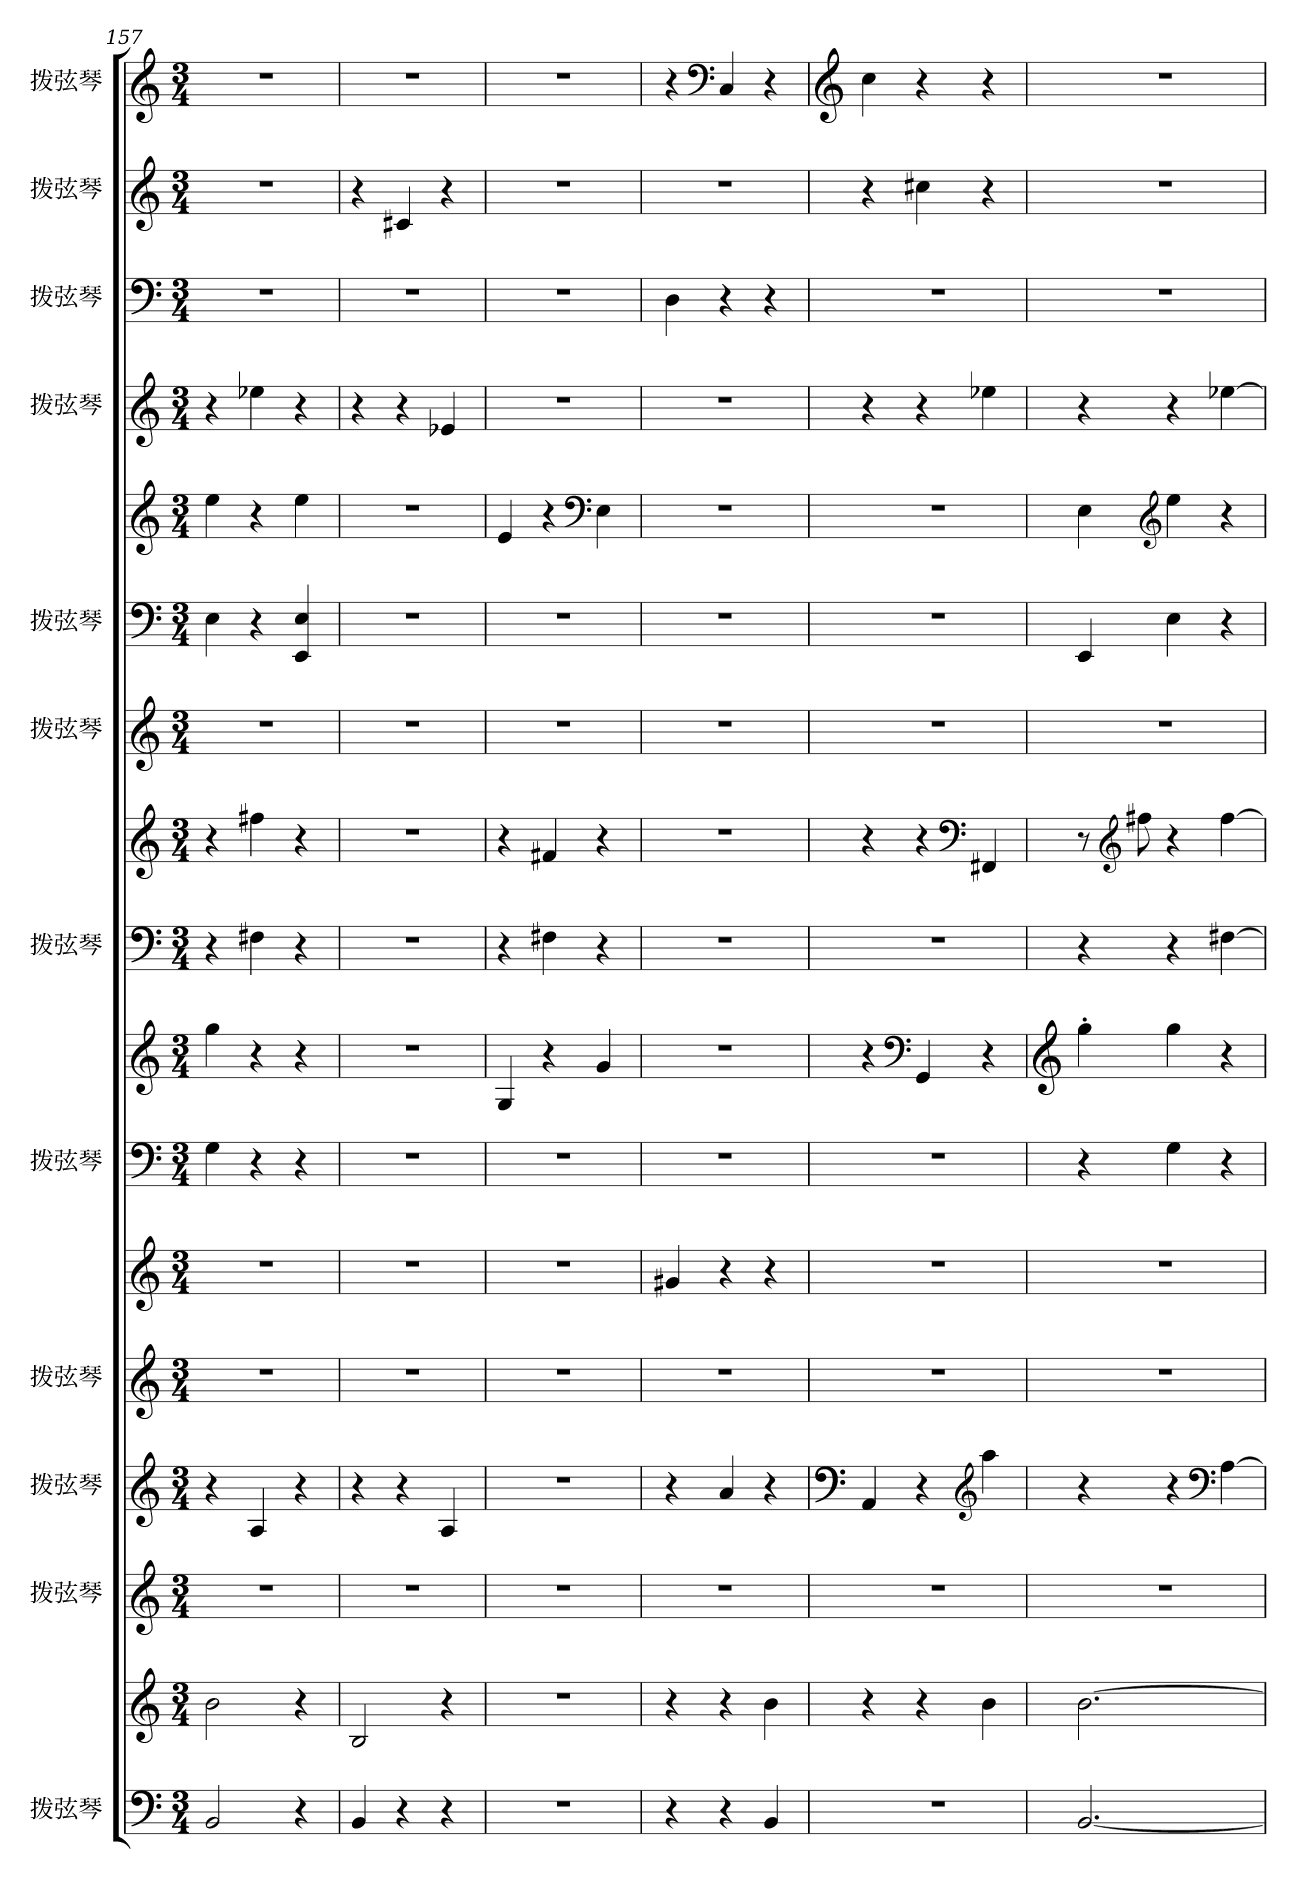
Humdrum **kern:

**kern	**kern	**kern	**kern	**kern	**kern	**kern	**kern	**kern	**kern	**kern	**kern	**kern	**kern	**kern	**kern	**kern
*part12	*part12	*part11	*part10	*part9	*part9	*part8	*part8	*part7	*part7	*part6	*part5	*part5	*part4	*part3	*part2	*part1
*staff17	*staff16	*staff15	*staff14	*staff13	*staff12	*staff11	*staff10	*staff9	*staff8	*staff7	*staff6	*staff5	*staff4	*staff3	*staff2	*staff1
*I"拨弦琴	*	*I"拨弦琴	*I"拨弦琴	*I"拨弦琴	*	*I"拨弦琴	*	*I"拨弦琴	*	*I"拨弦琴	*I"拨弦琴	*	*I"拨弦琴	*I"拨弦琴	*I"拨弦琴	*I"拨弦琴
*clefF4	*clefG2	*clefG2	*clefG2	*clefG2	*clefG2	*clefF4	*clefG2	*clefF4	*clefG2	*clefG2	*clefF4	*clefG2	*clefG2	*clefF4	*clefG2	*clefG2
*k[]	*k[]	*k[]	*k[]	*k[]	*k[]	*k[]	*k[]	*k[]	*k[]	*k[]	*k[]	*k[]	*k[]	*k[]	*k[]	*k[]
*M3/4	*M3/4	*M3/4	*M3/4	*M3/4	*M3/4	*M3/4	*M3/4	*M3/4	*M3/4	*M3/4	*M3/4	*M3/4	*M3/4	*M3/4	*M3/4	*M3/4
=157	=157	=157	=157	=157	=157	=157	=157	=157	=157	=157	=157	=157	=157	=157	=157	=157
2BB/	2b\	2.r	4r	2.r	2.r	4G\	4gg\	4r	4r	2.r	4E\	4ee\	4r	2.r	2.r	2.r
.	.	.	4A/	.	.	4r	4r	4F#X\	4ff#X\	.	4r	4r	4ee-X\	.	.	.
4r	4r	.	4r	.	.	4r	4r	4r	4r	.	4EE/ 4E/	4ee\	4r	.	.	.
!!LO:PB:g=z
=158	=158	=158	=158	=158	=158	=158	=158	=158	=158	=158	=158	=158	=158	=158	=158	=158
4BB/	2B/	2.r	4r	2.r	2.r	2.r	2.r	2.r	2.r	2.r	2.r	2.r	4r	2.r	4r	2.r
4r	.	.	4r	.	.	.	.	.	.	.	.	.	4r	.	4c#X/	.
4r	4r	.	4A/	.	.	.	.	.	.	.	.	.	4e-X/	.	4r	.
=159	=159	=159	=159	=159	=159	=159	=159	=159	=159	=159	=159	=159	=159	=159	=159	=159
2.r	2.r	2.r	2.r	2.r	2.r	2.r	4G/	4r	4r	2.r	2.r	4e/	2.r	2.r	2.r	2.r
.	.	.	.	.	.	.	4r	4F#X\	4f#X/	.	.	4r	.	.	.	.
*	*	*	*	*	*	*	*	*	*	*	*	*clefF4	*	*	*	*
.	.	.	.	.	.	.	4g/	4r	4r	.	.	4E\	.	.	.	.
=160	=160	=160	=160	=160	=160	=160	=160	=160	=160	=160	=160	=160	=160	=160	=160	=160
4r	4r	2.r	4r	2.r	4g#X/	2.r	2.r	2.r	2.r	2.r	2.r	2.r	2.r	4D\	2.r	4r
*	*	*	*	*	*	*	*	*	*	*	*	*	*	*	*	*clefF4
4r	4r	.	4a/	.	4r	.	.	.	.	.	.	.	.	4r	.	4C/
4BB/	4b\	.	4r	.	4r	.	.	.	.	.	.	.	.	4r	.	4r
=161	=161	=161	=161	=161	=161	=161	=161	=161	=161	=161	=161	=161	=161	=161	=161	=161
*	*	*	*clefF4	*	*	*	*	*	*	*	*	*	*	*	*	*clefG2
2.r	4r	2.r	4AA/	2.r	2.r	2.r	4r	2.r	4r	2.r	2.r	2.r	4r	2.r	4r	4cc\
*	*	*	*	*	*	*	*clefF4	*	*	*	*	*	*	*	*	*
.	4r	.	4r	.	.	.	4GG/	.	4r	.	.	.	4r	.	4cc#X\	4r
*	*	*	*clefG2	*	*	*	*	*	*clefF4	*	*	*	*	*	*	*
.	4b\	.	4aa\	.	.	.	4r	.	4FF#X/	.	.	.	4ee-X\	.	4r	4r
=162	=162	=162	=162	=162	=162	=162	=162	=162	=162	=162	=162	=162	=162	=162	=162	=162
*	*	*	*	*	*	*	*clefG2	*	*	*	*	*	*	*	*	*
[2.BB/	[2.b\	2.r	4r	2.r	2.r	4r	4gg'\	4r	8r	2.r	4EE/	4E\	4r	2.r	2.r	2.r
*	*	*	*	*	*	*	*	*	*clefG2	*	*	*	*	*	*	*
.	.	.	.	.	.	.	.	.	8ff#X\	.	.	.	.	.	.	.
*	*	*	*	*	*	*	*	*	*	*	*	*clefG2	*	*	*	*
.	.	.	4r	.	.	4G\	4gg\	4r	4r	.	4E\	4ee\	4r	.	.	.
*	*	*	*clefF4	*	*	*	*	*	*	*	*	*	*	*	*	*
.	.	.	[4A\	.	.	4r	4r	[4F#X\	[4ff#\	.	4r	4r	[4ee-X\	.	.	.
=	=	=	=	=	=	=	=	=	=	=	=	=	=	=	=	=
*-	*-	*-	*-	*-	*-	*-	*-	*-	*-	*-	*-	*-	*-	*-	*-	*-
